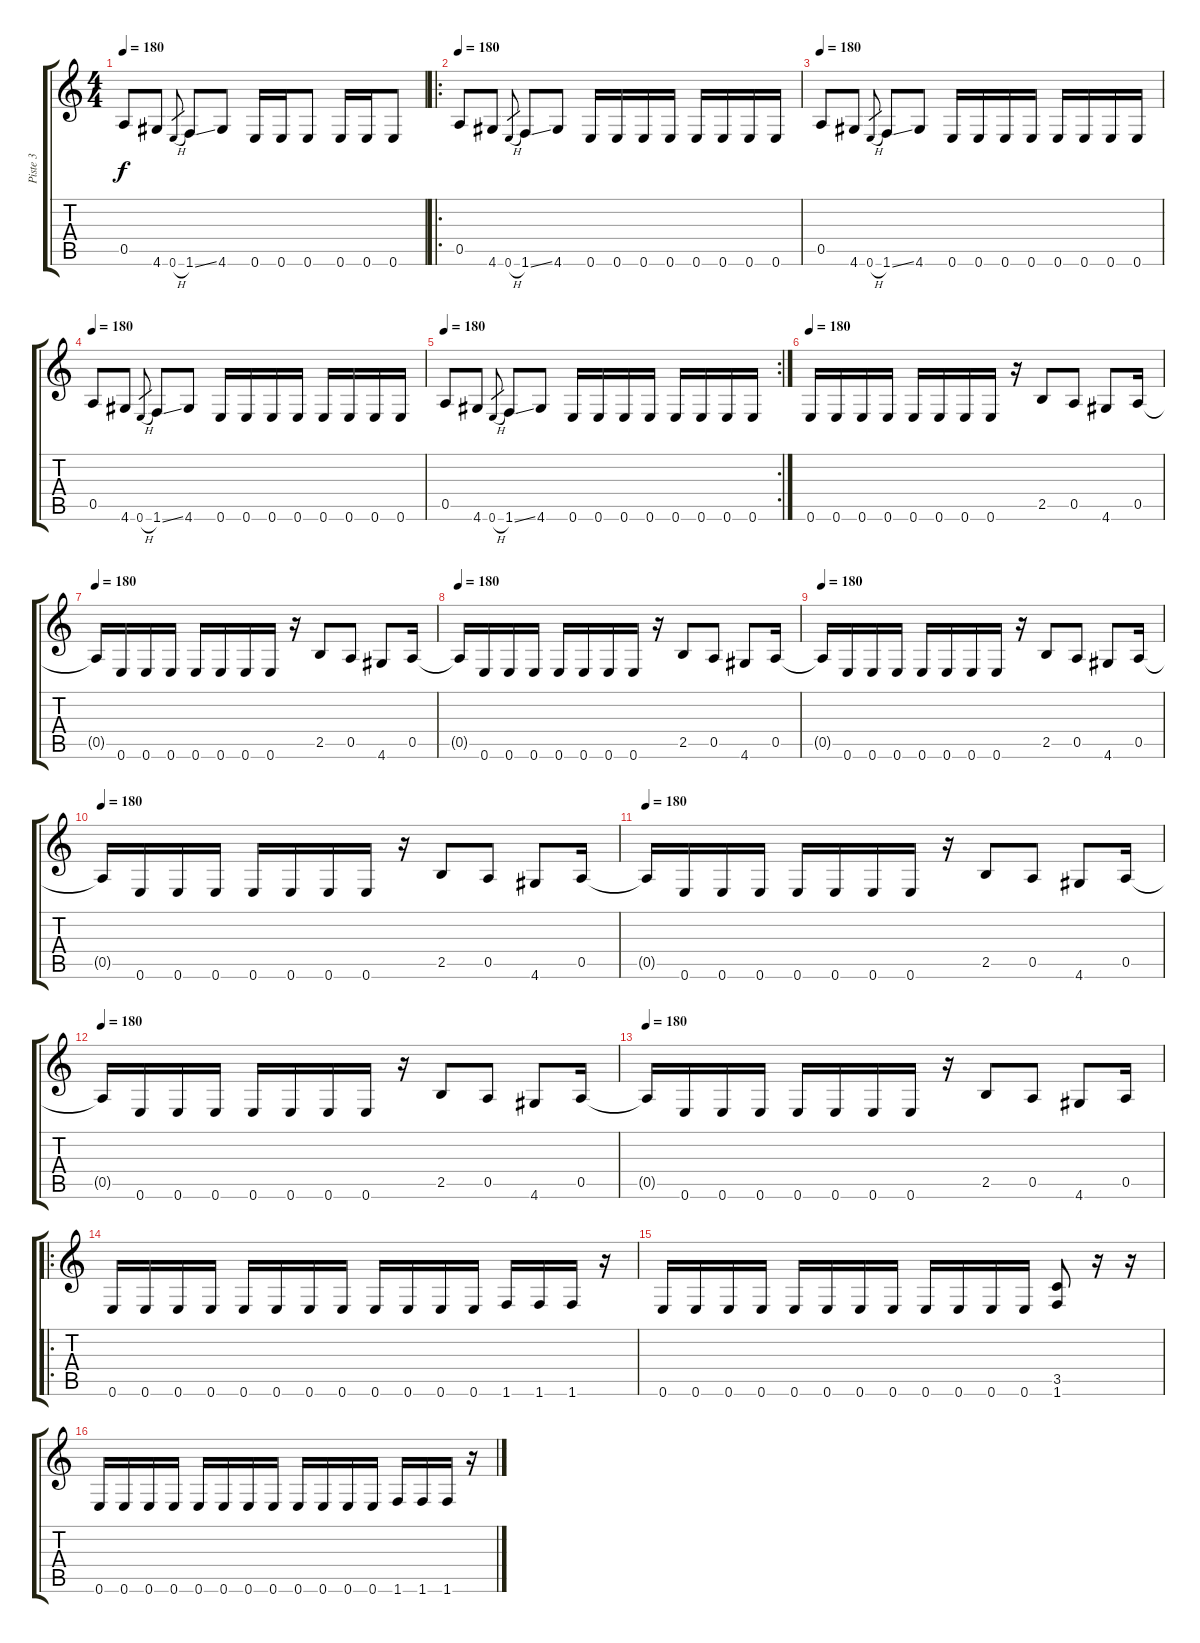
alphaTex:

\track ("Piste 3" "Piste 3") {instrument distortionguitar}
\staff {score tabs}
\tuning (E4 B3 G3 D3 A2 E2) {hide}
\ts (4 4)
\tempo 180
\clef g2
\ks c
0.5.8{dy f} 4.6.8 0.6{h}.8{gr} 1.6{ss}.8 4.6.8 0.6.16 0.6.16 0.6.8 0.6.16 0.6.16 0.6.8 |
\ro
\tempo 180
0.5.8 4.6.8 0.6{h}.8{gr} 1.6{ss}.8 4.6.8 0.6.16 0.6.16 0.6.16 0.6.16 0.6.16 0.6.16 0.6.16 0.6.16 |
\tempo 180
0.5.8 4.6.8 0.6{h}.8{gr} 1.6{ss}.8 4.6.8 0.6.16 0.6.16 0.6.16 0.6.16 0.6.16 0.6.16 0.6.16 0.6.16 |
\tempo 180
0.5.8 4.6.8 0.6{h}.8{gr} 1.6{ss}.8 4.6.8 0.6.16 0.6.16 0.6.16 0.6.16 0.6.16 0.6.16 0.6.16 0.6.16 |
\rc 2
\tempo 180
0.5.8 4.6.8 0.6{h}.8{gr} 1.6{ss}.8 4.6.8 0.6.16 0.6.16 0.6.16 0.6.16 0.6.16 0.6.16 0.6.16 0.6.16 |
\tempo 180
0.6.16 0.6.16 0.6.16 0.6.16 0.6.16 0.6.16 0.6.16 0.6.16 r.16 2.5.8 0.5.8 4.6.8 0.5.16 |
\tempo 180
0.5{t}.16 0.6.16 0.6.16 0.6.16 0.6.16 0.6.16 0.6.16 0.6.16 r.16 2.5.8 0.5.8 4.6.8 0.5.16 |
\tempo 180
0.5{t}.16 0.6.16 0.6.16 0.6.16 0.6.16 0.6.16 0.6.16 0.6.16 r.16 2.5.8 0.5.8 4.6.8 0.5.16 |
\tempo 180
0.5{t}.16 0.6.16 0.6.16 0.6.16 0.6.16 0.6.16 0.6.16 0.6.16 r.16 2.5.8 0.5.8 4.6.8 0.5.16 |
\tempo 180
0.5{t}.16 0.6.16 0.6.16 0.6.16 0.6.16 0.6.16 0.6.16 0.6.16 r.16 2.5.8 0.5.8 4.6.8 0.5.16 |
\tempo 180
0.5{t}.16 0.6.16 0.6.16 0.6.16 0.6.16 0.6.16 0.6.16 0.6.16 r.16 2.5.8 0.5.8 4.6.8 0.5.16 |
\tempo 180
0.5{t}.16 0.6.16 0.6.16 0.6.16 0.6.16 0.6.16 0.6.16 0.6.16 r.16 2.5.8 0.5.8 4.6.8 0.5.16 |
\tempo 180
0.5{t}.16 0.6.16 0.6.16 0.6.16 0.6.16 0.6.16 0.6.16 0.6.16 r.16 2.5.8 0.5.8 4.6.8 0.5.16 |
\ro
0.6.16 0.6.16 0.6.16 0.6.16 0.6.16 0.6.16 0.6.16 0.6.16 0.6.16 0.6.16 0.6.16 0.6.16 1.6.16 1.6.16 1.6.16 r.16 |
0.6.16 0.6.16 0.6.16 0.6.16 0.6.16 0.6.16 0.6.16 0.6.16 0.6.16 0.6.16 0.6.16 0.6.16 (3.5 1.6).8 r.16 r.16 |
0.6.16 0.6.16 0.6.16 0.6.16 0.6.16 0.6.16 0.6.16 0.6.16 0.6.16 0.6.16 0.6.16 0.6.16 1.6.16 1.6.16 1.6.16 r.16
